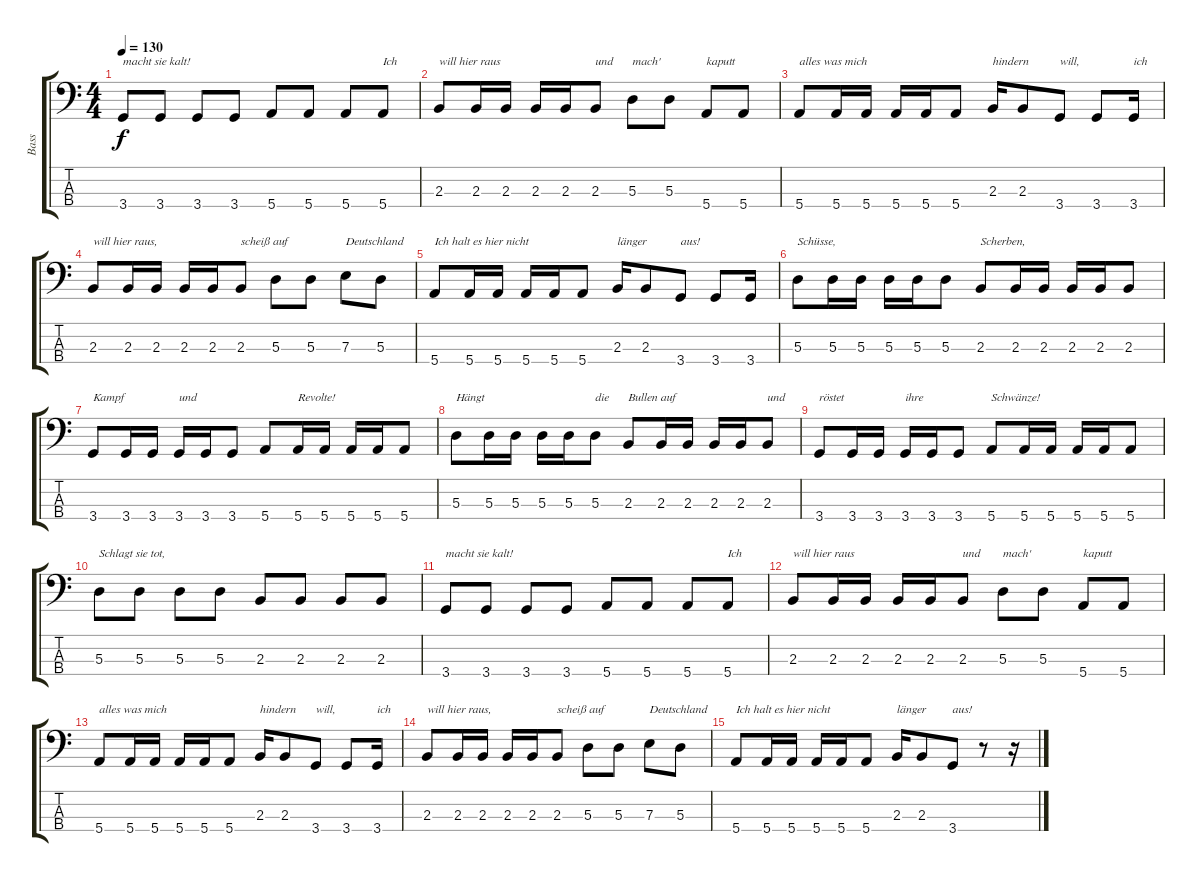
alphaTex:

\track ("Bass" "Bass") {instrument electricbasspick}
\staff {score tabs}
\tuning (G2 D2 A1 E1) {hide}
\ts (4 4)
\tempo 130
\clef f4
\ks c
3.4.8{txt "macht sie kalt!" dy f} 3.4.8 3.4.8 3.4.8 5.4.8 5.4.8 5.4.8 5.4.8{txt "Ich"} |
2.3.8{txt "will hier raus"} 2.3.16 2.3.16 2.3.16 2.3.16 2.3.8{txt "und"} 5.3.8{txt "mach'"} 5.3.8 5.4.8{txt "kaputt"} 5.4.8 |
5.4.8{txt "alles was mich"} 5.4.16 5.4.16 5.4.16 5.4.16 5.4.8 2.3.16{txt "hindern"} 2.3.8 3.4.8{txt "will,"} 3.4.8 3.4.16{txt "ich"} |
2.3.8{txt "will hier raus,"} 2.3.16 2.3.16 2.3.16 2.3.16 2.3.8{txt "scheiß auf"} 5.3.8 5.3.8 7.3.8{txt "Deutschland"} 5.3.8 |
5.4.8{txt "Ich halt es hier nicht"} 5.4.16 5.4.16 5.4.16 5.4.16 5.4.8 2.3.16{txt "länger"} 2.3.8 3.4.8{txt "aus!"} 3.4.8 3.4.16 |
5.3.8{txt "Schüsse,"} 5.3.16 5.3.16 5.3.16 5.3.16 5.3.8 2.3.8{txt "Scherben,"} 2.3.16 2.3.16 2.3.16 2.3.16 2.3.8 |
3.4.8{txt "Kampf"} 3.4.16 3.4.16 3.4.16{txt "und"} 3.4.16 3.4.8 5.4.8 5.4.16{txt "Revolte!"} 5.4.16 5.4.16 5.4.16 5.4.8 |
5.3.8{txt "Hängt"} 5.3.16 5.3.16 5.3.16 5.3.16 5.3.8{txt "die"} 2.3.8{txt "Bullen auf "} 2.3.16 2.3.16 2.3.16 2.3.16 2.3.8{txt "und"} |
3.4.8{txt "röstet"} 3.4.16 3.4.16 3.4.16{txt "ihre"} 3.4.16 3.4.8 5.4.8{txt "Schwänze!"} 5.4.16 5.4.16 5.4.16 5.4.16 5.4.8 |
5.3.8{txt "Schlagt sie tot,"} 5.3.8 5.3.8 5.3.8 2.3.8 2.3.8 2.3.8 2.3.8 |
3.4.8{txt "macht sie kalt!"} 3.4.8 3.4.8 3.4.8 5.4.8 5.4.8 5.4.8 5.4.8{txt "Ich"} |
2.3.8{txt "will hier raus"} 2.3.16 2.3.16 2.3.16 2.3.16 2.3.8{txt "und"} 5.3.8{txt "mach'"} 5.3.8 5.4.8{txt "kaputt"} 5.4.8 |
5.4.8{txt "alles was mich"} 5.4.16 5.4.16 5.4.16 5.4.16 5.4.8 2.3.16{txt "hindern"} 2.3.8 3.4.8{txt "will,"} 3.4.8 3.4.16{txt "ich"} |
2.3.8{txt "will hier raus,"} 2.3.16 2.3.16 2.3.16 2.3.16 2.3.8{txt "scheiß auf"} 5.3.8 5.3.8 7.3.8{txt "Deutschland"} 5.3.8 |
5.4.8{txt "Ich halt es hier nicht"} 5.4.16 5.4.16 5.4.16 5.4.16 5.4.8 2.3.16{txt "länger"} 2.3.8 3.4.8{txt "aus!"} r.8 r.16
